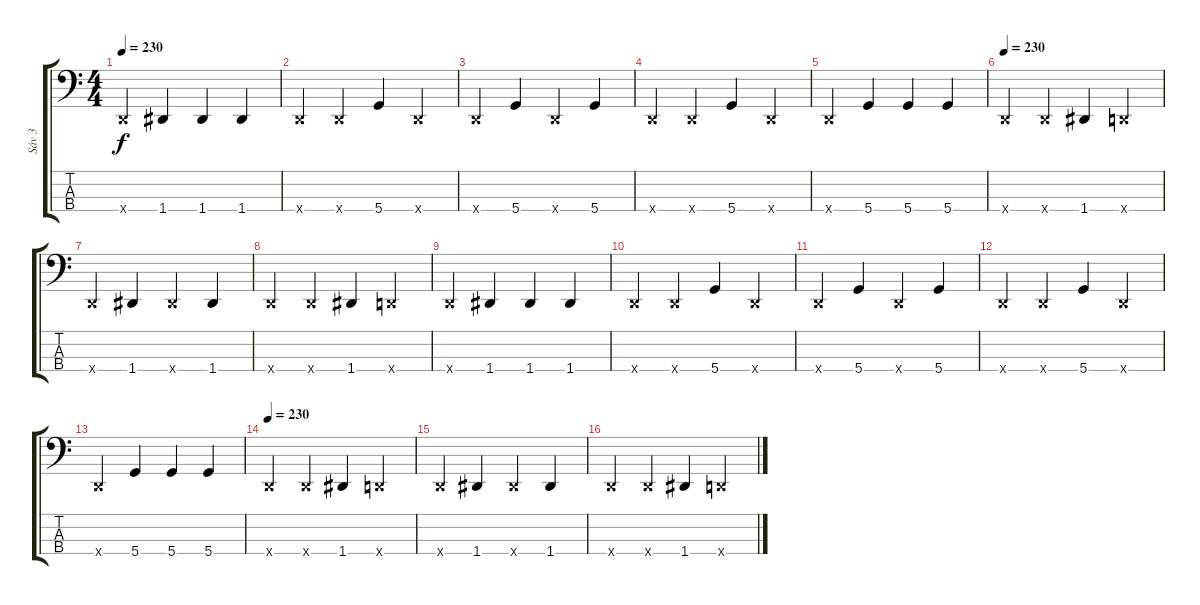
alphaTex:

\track ("Sáv 3" "Sáv 3") {instrument electricbassfinger}
\staff {score tabs}
\tuning (F2 C2 G1 D1) {hide}
\ts (4 4)
\tempo 230
\clef f4
\ks c
0.4{x}.4{dy f} 1.4.4 1.4.4 1.4.4 |
0.4{x}.4 0.4{x}.4 5.4.4 0.4{x}.4 |
0.4{x}.4 5.4.4 0.4{x}.4 5.4.4 |
0.4{x}.4 0.4{x}.4 5.4.4 0.4{x}.4 |
0.4{x}.4 5.4.4 5.4.4 5.4.4 |
\tempo 230
0.4{x}.4 0.4{x}.4 1.4.4 0.4{x}.4 |
0.4{x}.4 1.4.4 1.4{x}.4 1.4.4 |
0.4{x}.4 0.4{x}.4 1.4.4 0.4{x}.4 |
0.4{x}.4 1.4.4 1.4.4 1.4.4 |
0.4{x}.4 0.4{x}.4 5.4.4 0.4{x}.4 |
0.4{x}.4 5.4.4 0.4{x}.4 5.4.4 |
0.4{x}.4 0.4{x}.4 5.4.4 0.4{x}.4 |
0.4{x}.4 5.4.4 5.4.4 5.4.4 |
\tempo 230
0.4{x}.4 0.4{x}.4 1.4.4 0.4{x}.4 |
0.4{x}.4 1.4.4 1.4{x}.4 1.4.4 |
0.4{x}.4 0.4{x}.4 1.4.4 0.4{x}.4
